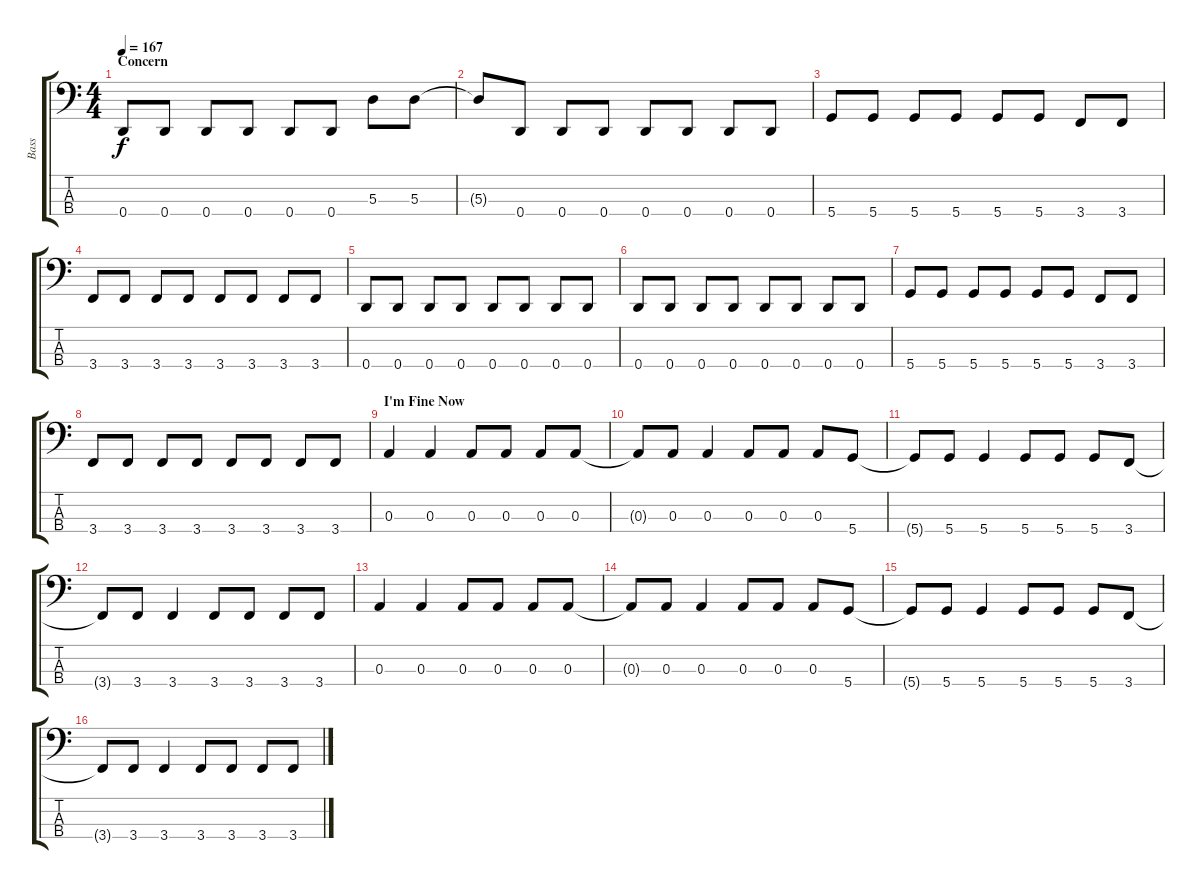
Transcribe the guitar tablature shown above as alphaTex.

\track ("Bass" "Bass") {instrument acousticbass}
\staff {score tabs}
\tuning (G2 D2 A1 D1) {hide}
\ts (4 4)
\section ("" "Concern")
\tempo 167
\clef f4
\ks c
0.4.8{dy f} 0.4.8 0.4.8 0.4.8 0.4.8 0.4.8 5.3.8 5.3.8 |
5.3{t}.8 0.4.8 0.4.8 0.4.8 0.4.8 0.4.8 0.4.8 0.4.8 |
5.4.8 5.4.8 5.4.8 5.4.8 5.4.8 5.4.8 3.4.8 3.4.8 |
3.4.8 3.4.8 3.4.8 3.4.8 3.4.8 3.4.8 3.4.8 3.4.8 |
0.4.8 0.4.8 0.4.8 0.4.8 0.4.8 0.4.8 0.4.8 0.4.8 |
0.4.8 0.4.8 0.4.8 0.4.8 0.4.8 0.4.8 0.4.8 0.4.8 |
5.4.8 5.4.8 5.4.8 5.4.8 5.4.8 5.4.8 3.4.8 3.4.8 |
3.4.8 3.4.8 3.4.8 3.4.8 3.4.8 3.4.8 3.4.8 3.4.8 |
\section ("" "I'm Fine Now")
0.3.4 0.3.4 0.3.8 0.3.8 0.3.8 0.3.8 |
0.3{t}.8 0.3.8 0.3.4 0.3.8 0.3.8 0.3.8 5.4.8 |
5.4{t}.8 5.4.8 5.4.4 5.4.8 5.4.8 5.4.8 3.4.8 |
3.4{t}.8 3.4.8 3.4.4 3.4.8 3.4.8 3.4.8 3.4.8 |
0.3.4 0.3.4 0.3.8 0.3.8 0.3.8 0.3.8 |
0.3{t}.8 0.3.8 0.3.4 0.3.8 0.3.8 0.3.8 5.4.8 |
5.4{t}.8 5.4.8 5.4.4 5.4.8 5.4.8 5.4.8 3.4.8 |
3.4{t}.8 3.4.8 3.4.4 3.4.8 3.4.8 3.4.8 3.4.8
